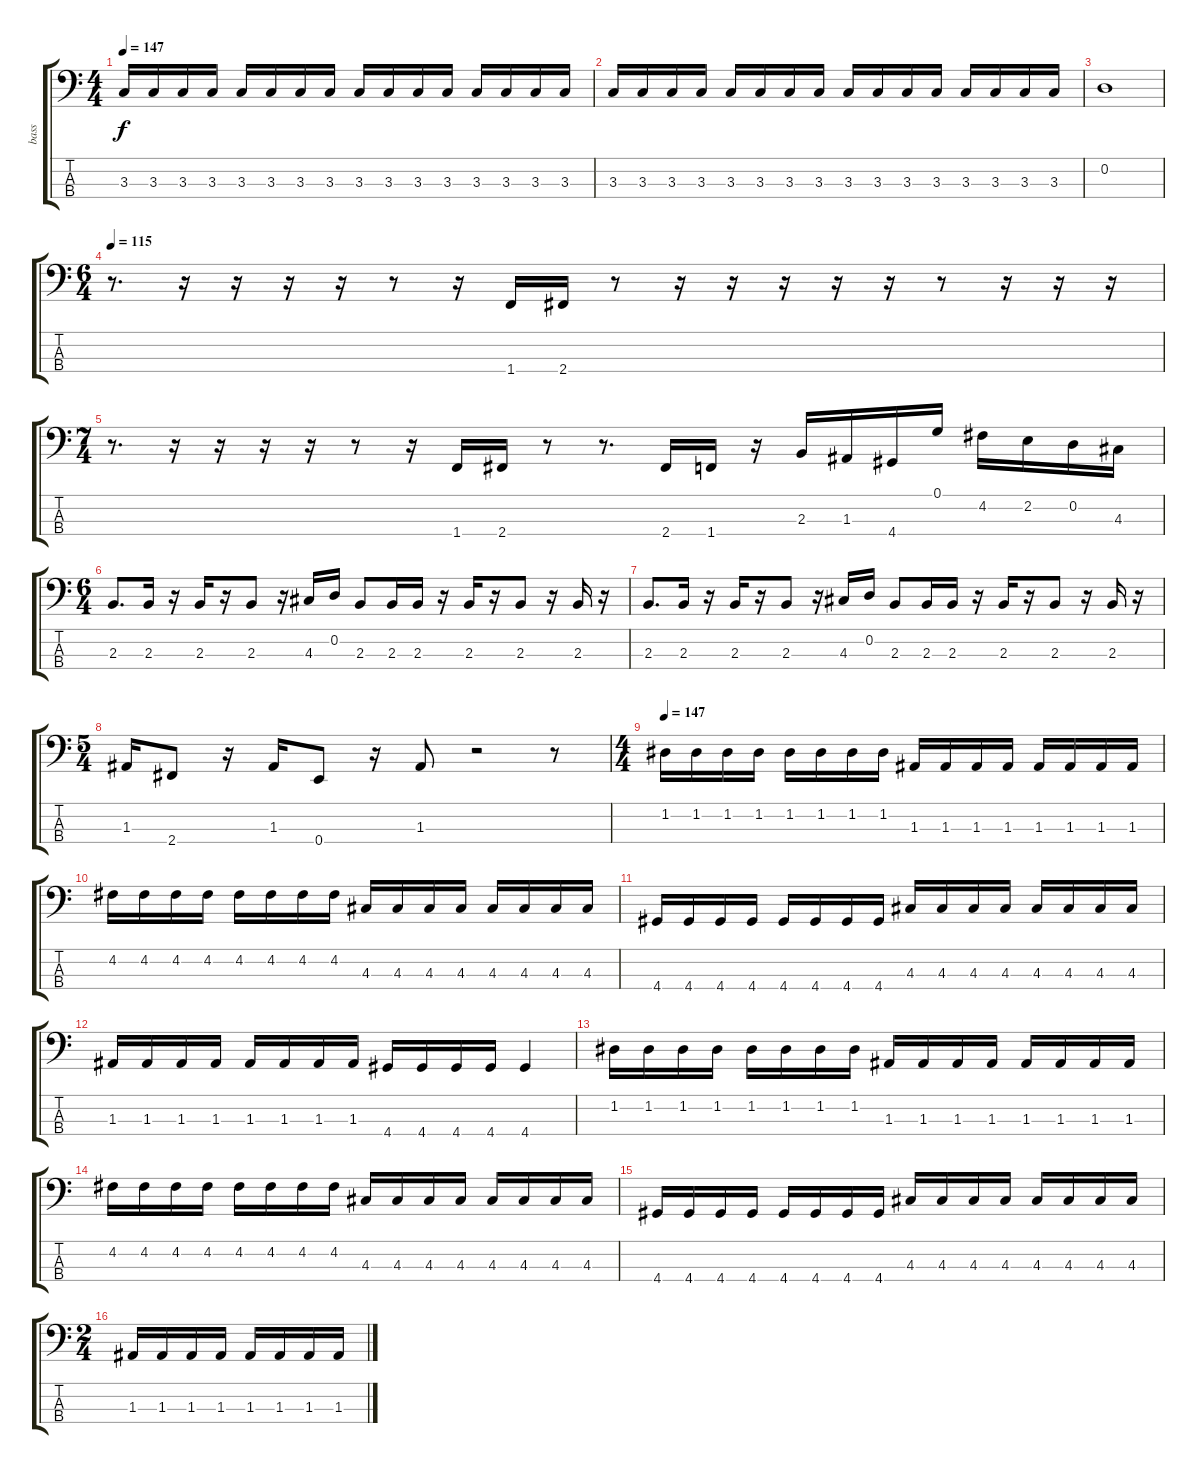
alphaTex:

\track ("bass" "bass") {instrument electricbassfinger}
\staff {score tabs}
\tuning (G2 D2 A1 E1) {hide}
\ts (4 4)
\tempo 147
\clef f4
\ks c
3.3.16{dy f} 3.3.16 3.3.16 3.3.16 3.3.16 3.3.16 3.3.16 3.3.16 3.3.16 3.3.16 3.3.16 3.3.16 3.3.16 3.3.16 3.3.16 3.3.16 |
3.3.16 3.3.16 3.3.16 3.3.16 3.3.16 3.3.16 3.3.16 3.3.16 3.3.16 3.3.16 3.3.16 3.3.16 3.3.16 3.3.16 3.3.16 3.3.16 |
0.2.1 |
\ts (6 4)
\tempo 115
r.8{d} r.16 r.16 r.16 r.16 r.8 r.16 1.4.16 2.4.16 r.8 r.16 r.16 r.16 r.16 r.16 r.8 r.16 r.16 r.16 |
\ts (7 4)
r.8{d} r.16 r.16 r.16 r.16 r.8 r.16 1.4.16 2.4.16 r.8 r.8{d} 2.4.16 1.4.16 r.16 2.3.16 1.3.16 4.4.16 0.1.16 4.2.16 2.2.16 0.2.16 4.3.16 |
\ts (6 4)
2.3.8{d} 2.3.16 r.16 2.3.16 r.16 2.3.8 r.16 4.3.16 0.2.16 2.3.8 2.3.16 2.3.16 r.16 2.3.16 r.16 2.3.8 r.16 2.3.16 r.16 |
2.3.8{d} 2.3.16 r.16 2.3.16 r.16 2.3.8 r.16 4.3.16 0.2.16 2.3.8 2.3.16 2.3.16 r.16 2.3.16 r.16 2.3.8 r.16 2.3.16 r.16 |
\ts (5 4)
1.3.16 2.4.8 r.16 1.3.16 0.4.8 r.16 1.3.8 r.2 r.8 |
\ts (4 4)
\tempo 147
1.2.16 1.2.16 1.2.16 1.2.16 1.2.16 1.2.16 1.2.16 1.2.16 1.3.16 1.3.16 1.3.16 1.3.16 1.3.16 1.3.16 1.3.16 1.3.16 |
4.2.16 4.2.16 4.2.16 4.2.16 4.2.16 4.2.16 4.2.16 4.2.16 4.3.16 4.3.16 4.3.16 4.3.16 4.3.16 4.3.16 4.3.16 4.3.16 |
4.4.16 4.4.16 4.4.16 4.4.16 4.4.16 4.4.16 4.4.16 4.4.16 4.3.16 4.3.16 4.3.16 4.3.16 4.3.16 4.3.16 4.3.16 4.3.16 |
1.3.16 1.3.16 1.3.16 1.3.16 1.3.16 1.3.16 1.3.16 1.3.16 4.4.16 4.4.16 4.4.16 4.4.16 4.4.4 |
1.2.16 1.2.16 1.2.16 1.2.16 1.2.16 1.2.16 1.2.16 1.2.16 1.3.16 1.3.16 1.3.16 1.3.16 1.3.16 1.3.16 1.3.16 1.3.16 |
4.2.16 4.2.16 4.2.16 4.2.16 4.2.16 4.2.16 4.2.16 4.2.16 4.3.16 4.3.16 4.3.16 4.3.16 4.3.16 4.3.16 4.3.16 4.3.16 |
4.4.16 4.4.16 4.4.16 4.4.16 4.4.16 4.4.16 4.4.16 4.4.16 4.3.16 4.3.16 4.3.16 4.3.16 4.3.16 4.3.16 4.3.16 4.3.16 |
\ts (2 4)
1.3.16 1.3.16 1.3.16 1.3.16 1.3.16 1.3.16 1.3.16 1.3.16
